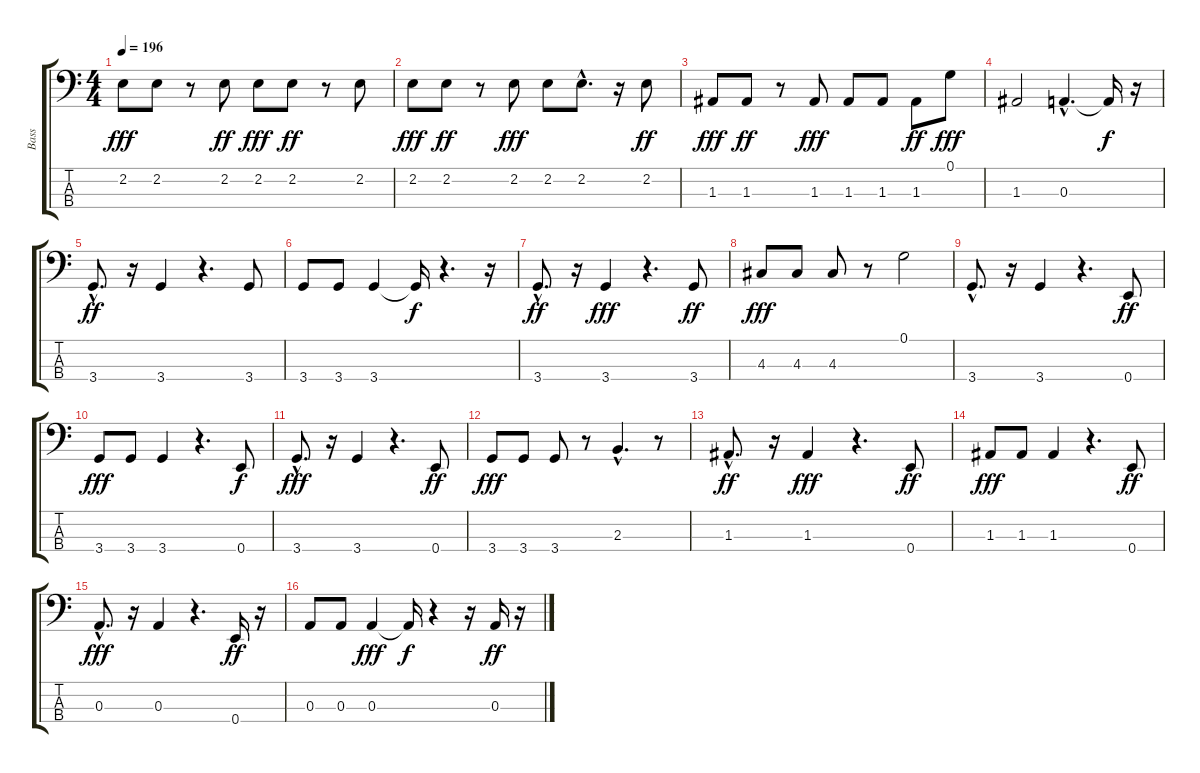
\track ("Bass" "Bass") {instrument electricbassfinger}
\staff {score tabs}
\tuning (G2 D2 A1 E1) {hide}
\ts (4 4)
\tempo 196
\clef f4
\ks c
2.2.8{dy fff} 2.2.8 r.8 2.2.8{dy ff} 2.2.8{dy fff} 2.2.8{dy ff} r.8 2.2.8 |
2.2.8{dy fff} 2.2.8{dy ff} r.8 2.2.8{dy fff} 2.2.8 2.2{hac}.8{d} r.16 2.2.8{dy ff} |
1.3.8{dy fff} 1.3.8{dy ff} r.8 1.3.8{dy fff} 1.3.8 1.3.8 1.3.8{dy ff} 0.1.8{dy fff} |
1.3.2 0.3{hac}.4{d} 0.3{t}.16{dy f} r.16 |
3.4{hac}.8{d dy ff} r.16 3.4.4 r.4{d} 3.4.8 |
3.4.8 3.4.8 3.4.4 3.4{t}.16{dy f} r.4{d} r.16 |
3.4{hac}.8{d dy ff} r.16 3.4.4{dy fff} r.4{d} 3.4.8{dy ff} |
4.3.8{dy fff} 4.3.8 4.3.8 r.8 0.1.2 |
3.4{hac}.8{d} r.16 3.4.4 r.4{d} 0.4.8{dy ff} |
3.4.8{dy fff} 3.4.8 3.4.4 r.4{d} 0.4.8{dy f} |
3.4{hac}.8{d dy fff} r.16 3.4.4 r.4{d} 0.4.8{dy ff} |
3.4.8{dy fff} 3.4.8 3.4.8 r.8 2.3{hac}.4{d} r.8 |
1.3{hac}.8{d dy ff} r.16 1.3.4{dy fff} r.4{d} 0.4.8{dy ff} |
1.3.8{dy fff} 1.3.8 1.3.4 r.4{d} 0.4.8{dy ff} |
0.3{hac}.8{d dy fff} r.16 0.3.4 r.4{d} 0.4.16{dy ff} r.16 |
0.3.8 0.3.8 0.3.4{dy fff} 0.3{t}.16{dy f} r.4 r.16 0.3.16{dy ff} r.16
